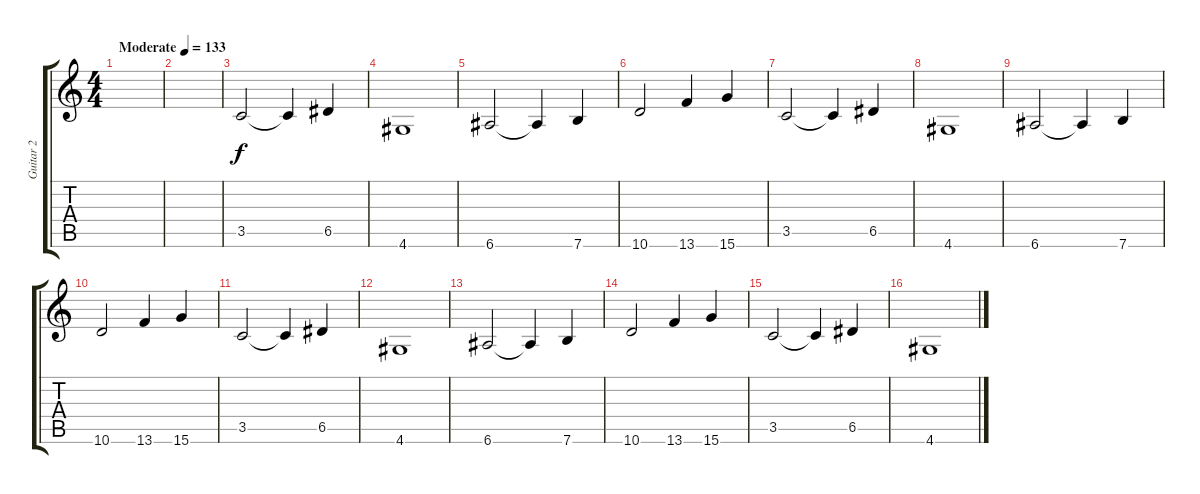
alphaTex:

\track ("Guitar 2" "Guitar 2") {instrument acousticguitarnylon}
\staff {score tabs}
\tuning (E4 B3 G3 D3 A2 E2) {hide}
\ts (4 4)
\tempo (133 "Moderate")
\clef g2
\ks c
|
|
3.5.2 3.5{t}.4 6.5.4 |
4.6.1 |
6.6.2 6.6{t}.4 7.6.4 |
10.6.2 13.6.4 15.6.4 |
3.5.2 3.5{t}.4 6.5.4 |
4.6.1 |
6.6.2 6.6{t}.4 7.6.4 |
10.6.2 13.6.4 15.6.4 |
3.5.2 3.5{t}.4 6.5.4 |
4.6.1 |
6.6.2 6.6{t}.4 7.6.4 |
10.6.2 13.6.4 15.6.4 |
3.5.2 3.5{t}.4 6.5.4 |
4.6.1
